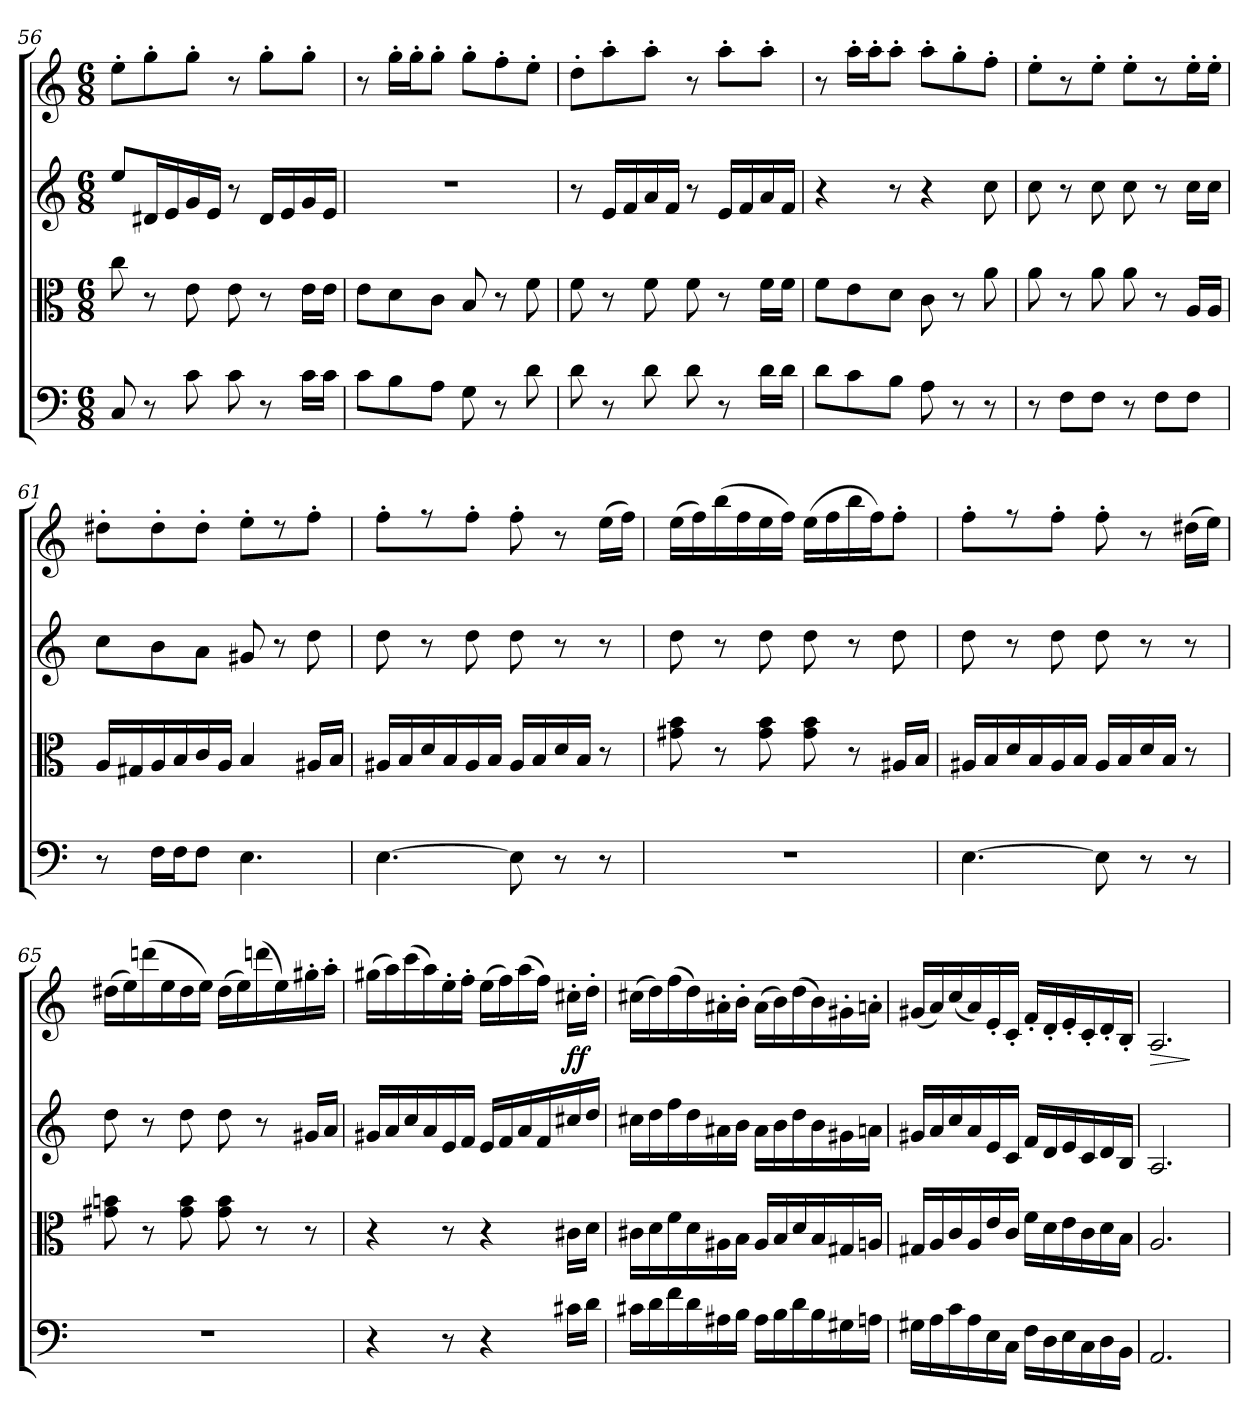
**kern	**kern	**kern	**kern	**dynam
*part4	*part3	*part2	*part1	*part1
*staff4	*staff3	*staff2	*staff1	*staff1
*clefF4	*clefC3	*clefG2	*clefG2	*
*k[]	*k[]	*k[]	*k[]	*
*C:	*C:	*C:	*C:	*
*M6/8	*M6/8	*M6/8	*M6/8	*
=56	=56	=56	=56	=56
8C/	8cc\	8ee/L	8ee'\L	.
8r	8r	16d#X/L	8gg'\	.
.	.	16e/	.	.
8c\	8e\	16g/	8gg'\J	.
.	.	16e/JJ	.	.
8c\	8e\	8r	8r	.
8r	8r	16d#/LL	8gg'\L	.
.	.	16e/	.	.
16c\LL	16e\LL	16g/	8gg'\J	.
16c\JJ	16e\JJ	16e/JJ	.	.
=57	=57	=57	=57	=57
8c\L	8e\L	2.r	8r	.
8B\	8d\	.	16gg'\LL	.
.	.	.	16gg'\J	.
8A\J	8c\J	.	8gg'\J	.
8G\	8B/	.	8gg'\L	.
8r	8r	.	8ff'\	.
8d\	8f\	.	8ee'\J	.
=58	=58	=58	=58	=58
8d\	8f\	8r	8dd'\L	.
8r	8r	16e/LL	8aa'\	.
.	.	16f/	.	.
8d\	8f\	16a/	8aa'\J	.
.	.	16f/JJ	.	.
8d\	8f\	8r	8r	.
8r	8r	16e/LL	8aa'\L	.
.	.	16f/	.	.
16d\LL	16f\LL	16a/	8aa'\J	.
16d\JJ	16f\JJ	16f/JJ	.	.
=59	=59	=59	=59	=59
8d\L	8f\L	4r	8r	.
8c\	8e\	.	16aa'\LL	.
.	.	.	16aa'\J	.
8B\J	8d\J	8r	8aa'\J	.
8A\	8c\	4r	8aa'\L	.
8r	8r	.	8gg'\	.
8r	8a\	8cc\	8ff'\J	.
=60	=60	=60	=60	=60
8r	8a\	8cc\	8ee'\L	.
8F\L	8r	8r	8r	.
8F\J	8a\	8cc\	8ee'\J	.
8r	8a\	8cc\	8ee'\L	.
8F\L	8r	8r	8r	.
8F\J	16A/LL	16cc\LL	16ee'\L	.
.	16A/JJ	16cc\JJ	16ee'\JJ	.
=61	=61	=61	=61	=61
8r	16A/LL	8cc\L	8dd#X'\L	.
.	16G#X/	.	.	.
16F\LL	16A/	8b\	8dd#'\	.
16F\J	16B/	.	.	.
8F\J	16c/	8a\J	8dd#'\J	.
.	16A/JJ	.	.	.
4.E\	4B/	8g#X/	8ee'\L	.
.	.	8r	8r	.
.	16A#X/LL	8dd\	8ff'\J	.
.	16B/JJ	.	.	.
=62	=62	=62	=62	=62
[4.E\	16A#X/LL	8dd\	8ff'\L	.
.	16B/	.	.	.
.	16d/	8r	8r	.
.	16B/	.	.	.
.	16A#/	8dd\	8ff'\J	.
.	16B/JJ	.	.	.
8E\]	16A#/LL	8dd\	8ff'\	.
.	16B/	.	.	.
8r	16d/	8r	8r	.
.	16B/JJ	.	.	.
8r	8r	8r	(16ee\LL	.
.	.	.	16ff\JJ)	.
=63	=63	=63	=63	=63
2.r	8g#X\ 8b\	8dd\	(16ee\LL	.
.	.	.	16ff\)	.
.	8r	8r	(16bb\	.
.	.	.	16ff\	.
.	8g#\ 8b\	8dd\	16ee\	.
.	.	.	16ff\JJ)	.
.	8g#\ 8b\	8dd\	(16ee\LL	.
.	.	.	16ff\	.
.	8r	8r	16bb\	.
.	.	.	16ff\J)	.
.	16A#X/LL	8dd\	8ff'\J	.
.	16B/JJ	.	.	.
=64	=64	=64	=64	=64
[4.E\	16A#X/LL	8dd\	8ff'\L	.
.	16B/	.	.	.
.	16d/	8r	8r	.
.	16B/	.	.	.
.	16A#/	8dd\	8ff'\J	.
.	16B/JJ	.	.	.
8E\]	16A#/LL	8dd\	8ff'\	.
.	16B/	.	.	.
8r	16d/	8r	8r	.
.	16B/JJ	.	.	.
8r	8r	8r	(16dd#X\LL	.
.	.	.	16ee\JJ)	.
=65	=65	=65	=65	=65
2.r	8g#X\ 8bn\	8dd\	(16dd#X\LL	.
.	.	.	16ee\)	.
.	8r	8r	(16dddn\	.
.	.	.	16ee\	.
.	8g#\ 8b\	8dd\	16dd#\	.
.	.	.	16ee\JJ)	.
.	8g#\ 8b\	8dd\	(16dd#\LL	.
.	.	.	16ee\)	.
.	8r	8r	(16dddn\	.
.	.	.	16ee\)	.
.	8r	16g#X/LL	16gg#X'\	.
.	.	16a/JJ	16aa'\JJ	.
=66	=66	=66	=66	=66
4r	4r	16g#X/LL	(16gg#X\LL	.
.	.	16a/	16aa\)	.
.	.	16cc/	(16ccc\	.
.	.	16a/	16aa\)	.
8r	8r	16e/	16ee'\	.
.	.	16f/JJ	16ff'\JJ	.
4r	4r	16e/LL	(16ee\LL	.
.	.	16f/	16ff\)	.
.	.	16a/	(16aa\	.
.	.	16f/	16ff\JJ)	.
16c#X\LL	16c#X\LL	16cc#X/	16cc#X'\LL	ff
16d\JJ	16d\JJ	16dd/JJ	16dd'\JJ	.
=67	=67	=67	=67	=67
16c#X\LL	16c#X\LL	16cc#X\LL	(16cc#X\LL	.
16d\	16d\	16dd\	16dd\)	.
16f\	16f\	16ff\	(16ff\	.
16d\	16d\	16dd\	16dd\)	.
16A#X\	16A#X\	16a#X\	16a#X'\	.
16B\JJ	16B\JJ	16b\JJ	16b'\JJ	.
16A#\LL	16A#/LL	16a#\LL	(16a#\LL	.
16B\	16B/	16b\	16b\)	.
16d\	16d/	16dd\	(16dd\	.
16B\	16B/	16b\	16b\)	.
16G#X\	16G#X/	16g#X\	16g#X'\	.
16An\JJ	16An/JJ	16an\JJ	16an'\JJ	.
=68	=68	=68	=68	=68
16G#X\LL	16G#X/LL	16g#X/LL	(16g#X/LL	.
16A\	16A/	16a/	16a/)	.
16c\	16c/	16cc/	(16cc/	.
16A\	16A/	16a/	16a/)	.
16E\	16e/	16e/	16e'/	.
16C\JJ	16c/JJ	16c/JJ	16c'/JJ	.
16F\LL	16f\LL	16f/LL	16f'/LL	.
16D\	16d\	16d/	16d'/	.
16E\	16e\	16e/	16e'/	.
16C\	16c\	16c/	16c'/	.
16D\	16d\	16d/	16d'/	.
16BB\JJ	16B\JJ	16B/JJ	16B'/JJ	.
=69	=69	=69	=69	=69
!	!	!	!	!LO:HP:b
2.AA/	2.A/	2.A/	2.A/	>
.	.	.	.	]
=	=	=	=	=
*-	*-	*-	*-	*-
